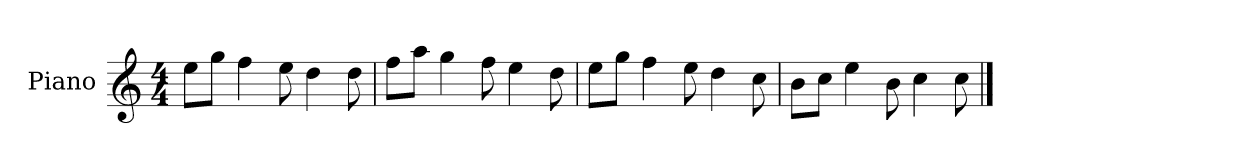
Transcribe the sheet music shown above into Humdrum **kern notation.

**kern
*part1
*staff1
*I"Piano
*I'P-no
*clefG2
*k[]
*M4/4
*MM90
=1
8ee\L
8gg\J
4ff\
8ee\
4dd\
8dd\
=2
8ff\L
8aa\J
4gg\
8ff\
4ee\
8dd\
=3
8ee\L
8gg\J
4ff\
8ee\
4dd\
8cc\
=4
8b\L
8cc\J
4ee\
8b\
4cc\
8cc\
==
*-
